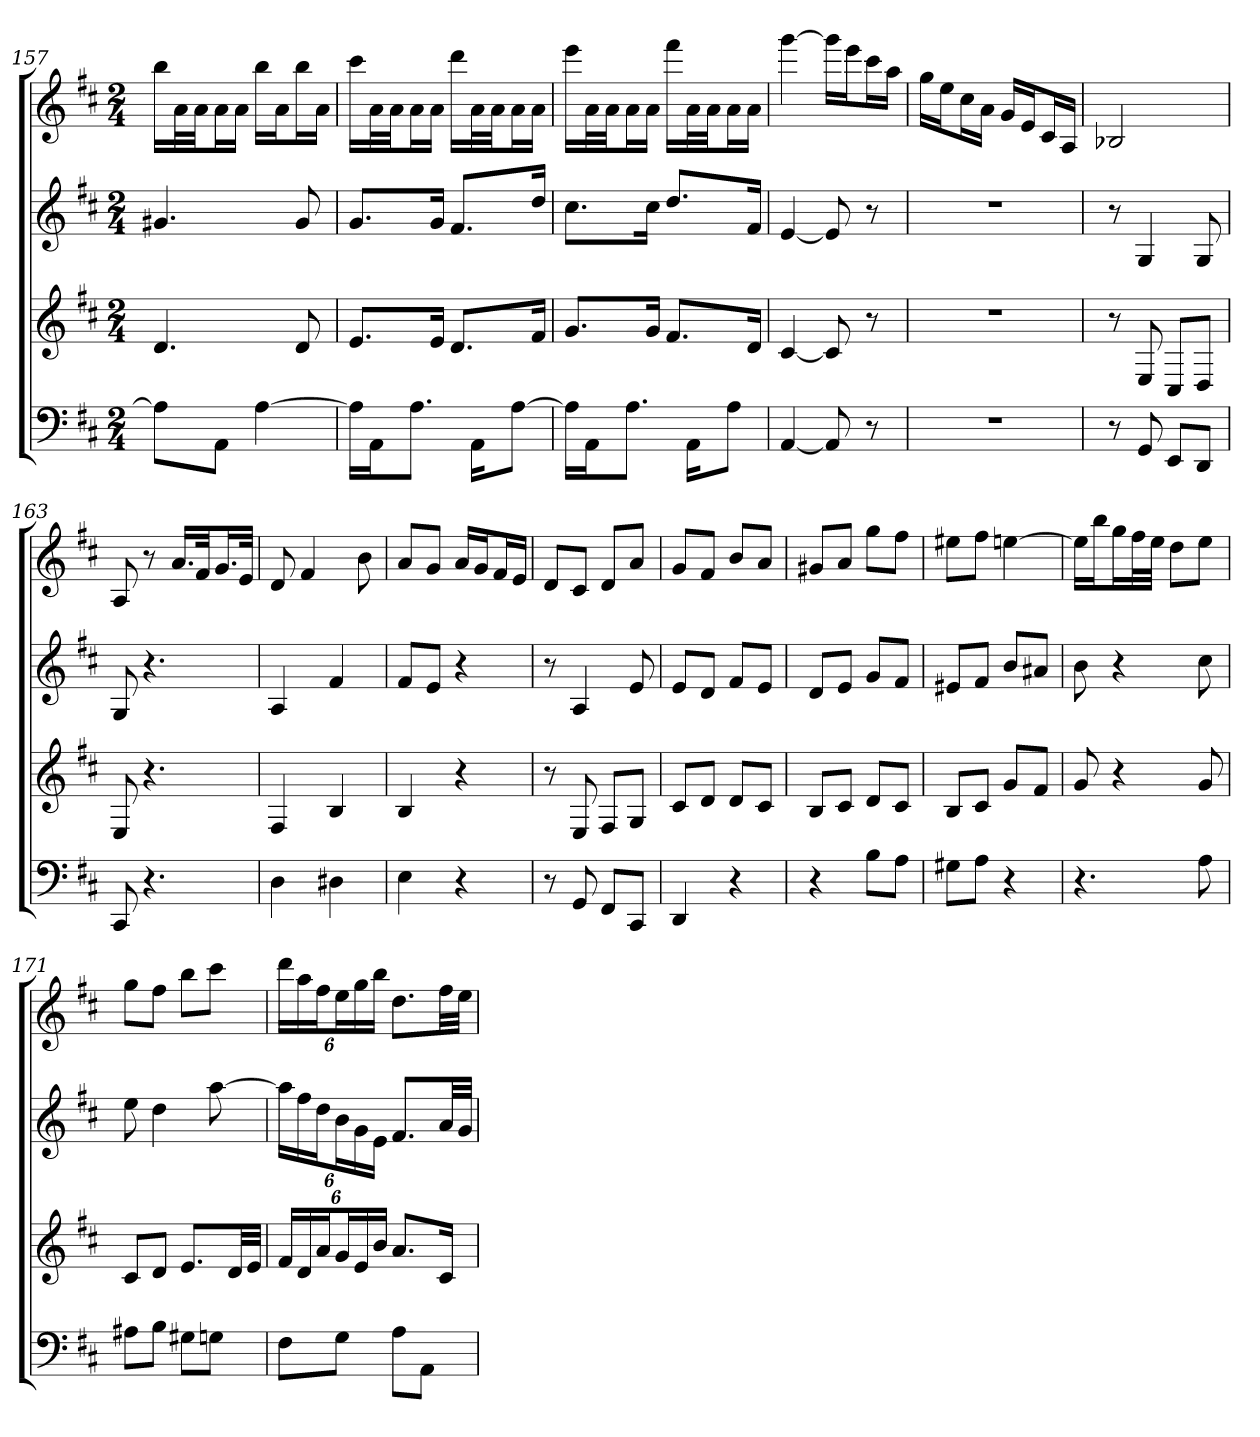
**kern	**kern	**kern	**kern
*part4	*part3	*part2	*part1
*staff4	*staff3	*staff2	*staff1
*k[f#c#]	*k[f#c#]	*k[f#c#]	*k[f#c#]
*D:	*D:	*D:	*D:
*M2/4	*M2/4	*M2/4	*M2/4
=157	=157	=157	=157
8AL]	4.d	4.g#X	16bbLL
.	.	.	32aL
.	.	.	32aJJ
8AAJ	.	.	16aL
.	.	.	16aJJ
[4A	.	.	16bbLL
.	.	.	16aJ
.	8d	8g#	16bbL
.	.	.	16aJJ
=158	=158	=158	=158
16ALL]	8.eL	8.gL	16ccc#LL
16AAJ	.	.	32aL
.	.	.	32aJJ
8.AJ	.	.	16aL
.	16eJk	16gJk	16aJJ
.	8.dL	8.f#L	16dddLL
16AAKL	.	.	32aL
.	.	.	32aJJ
[8AJ	.	.	16aL
.	16f#Jk	16ddJk	16aJJ
=159	=159	=159	=159
16ALL]	8.gL	8.cc#L	16eeeLL
16AAJ	.	.	32aL
.	.	.	32aJJ
8.AJ	.	.	16aL
.	16gJk	16cc#Jk	16aJJ
.	8.f#L	8.ddL	16fff#LL
16AAKL	.	.	32aL
.	.	.	32aJJ
8AJ	.	.	16aL
.	16dJk	16f#Jk	16aJJ
=160	=160	=160	=160
[4AA	[4c#	[4e	[4ggg
8AA]	8c#]	8e]	16gggLL]
.	.	.	16eeeJ
8r	8r	8r	16ccc#L
.	.	.	16aaJJ
=161	=161	=161	=161
2r	2r	2r	16ggLL
.	.	.	16eeJ
.	.	.	16cc#L
.	.	.	16aJJ
.	.	.	16gLL
.	.	.	16eJ
.	.	.	16c#L
.	.	.	16AJJ
=162	=162	=162	=162
8r	8r	8r	2B-X
8GG	8E	4G	.
8EEL	8C#L	.	.
8DDJ	8DJ	8G	.
=163	=163	=163	=163
8CC#	8E	8G	8A
4.r	4.r	4.r	8r
.	.	.	16.aLL
.	.	.	32f#Jk
.	.	.	16.gL
.	.	.	32eJJk
=164	=164	=164	=164
4D	4F#	4A	8d
.	.	.	4f#
4D#X	4B	4f#	.
.	.	.	8b
=165	=165	=165	=165
4E	4B	8f#L	8aL
.	.	8eJ	8gJ
4r	4r	4r	16aLL
.	.	.	16gJ
.	.	.	16f#L
.	.	.	16eJJ
=166	=166	=166	=166
8r	8r	8r	8dL
8GG	8E	4A	8c#J
8FF#L	8F#L	.	8dL
8CC#J	8GJ	8e	8aJ
=167	=167	=167	=167
4DD	8c#L	8eL	8gL
.	8dJ	8dJ	8f#J
4r	8dL	8f#L	8bL
.	8c#J	8eJ	8aJ
=168	=168	=168	=168
4r	8BL	8dL	8g#XL
.	8c#J	8eJ	8aJ
8BL	8dL	8gL	8ggL
8AJ	8c#J	8f#J	8ff#J
=169	=169	=169	=169
8G#XL	8BL	8e#XL	8ee#XL
8AJ	8c#J	8f#J	8ff#J
4r	8gL	8bL	[4een
.	8f#J	8a#XJ	.
=170	=170	=170	=170
4.r	8g	8b	16eeLL]
.	.	.	16bbJ
.	4r	4r	16ggL
.	.	.	32ff#L
.	.	.	32eeJJJ
.	.	.	8ddL
8A	8g	8cc#	8eeJ
=171	=171	=171	=171
8A#XL	8c#L	8ee	8ggL
8BJ	8dJ	4dd	8ff#J
8G#XL	8.eL	.	8bbL
8GnJ	.	[8aa	8ccc#J
.	32dLL	.	.
.	32eJJJ	.	.
=172	=172	=172	=172
8F#L	24f#LL	24aaLL]	24dddLL
.	24d	24ff#	24aa
.	24aJ	24ddJ	24ff#J
8GJ	24gL	24bL	24eeL
.	24e	24g	24gg
.	24bJJ	24eJJ	24bbJJ
8AL	8.aL	8.f#L	8.ddL
8AAJ	.	.	.
.	16c#Jk	32aLL	32ff#LL
.	.	32gJJJ	32eeJJJ
=	=	=	=
*-	*-	*-	*-
